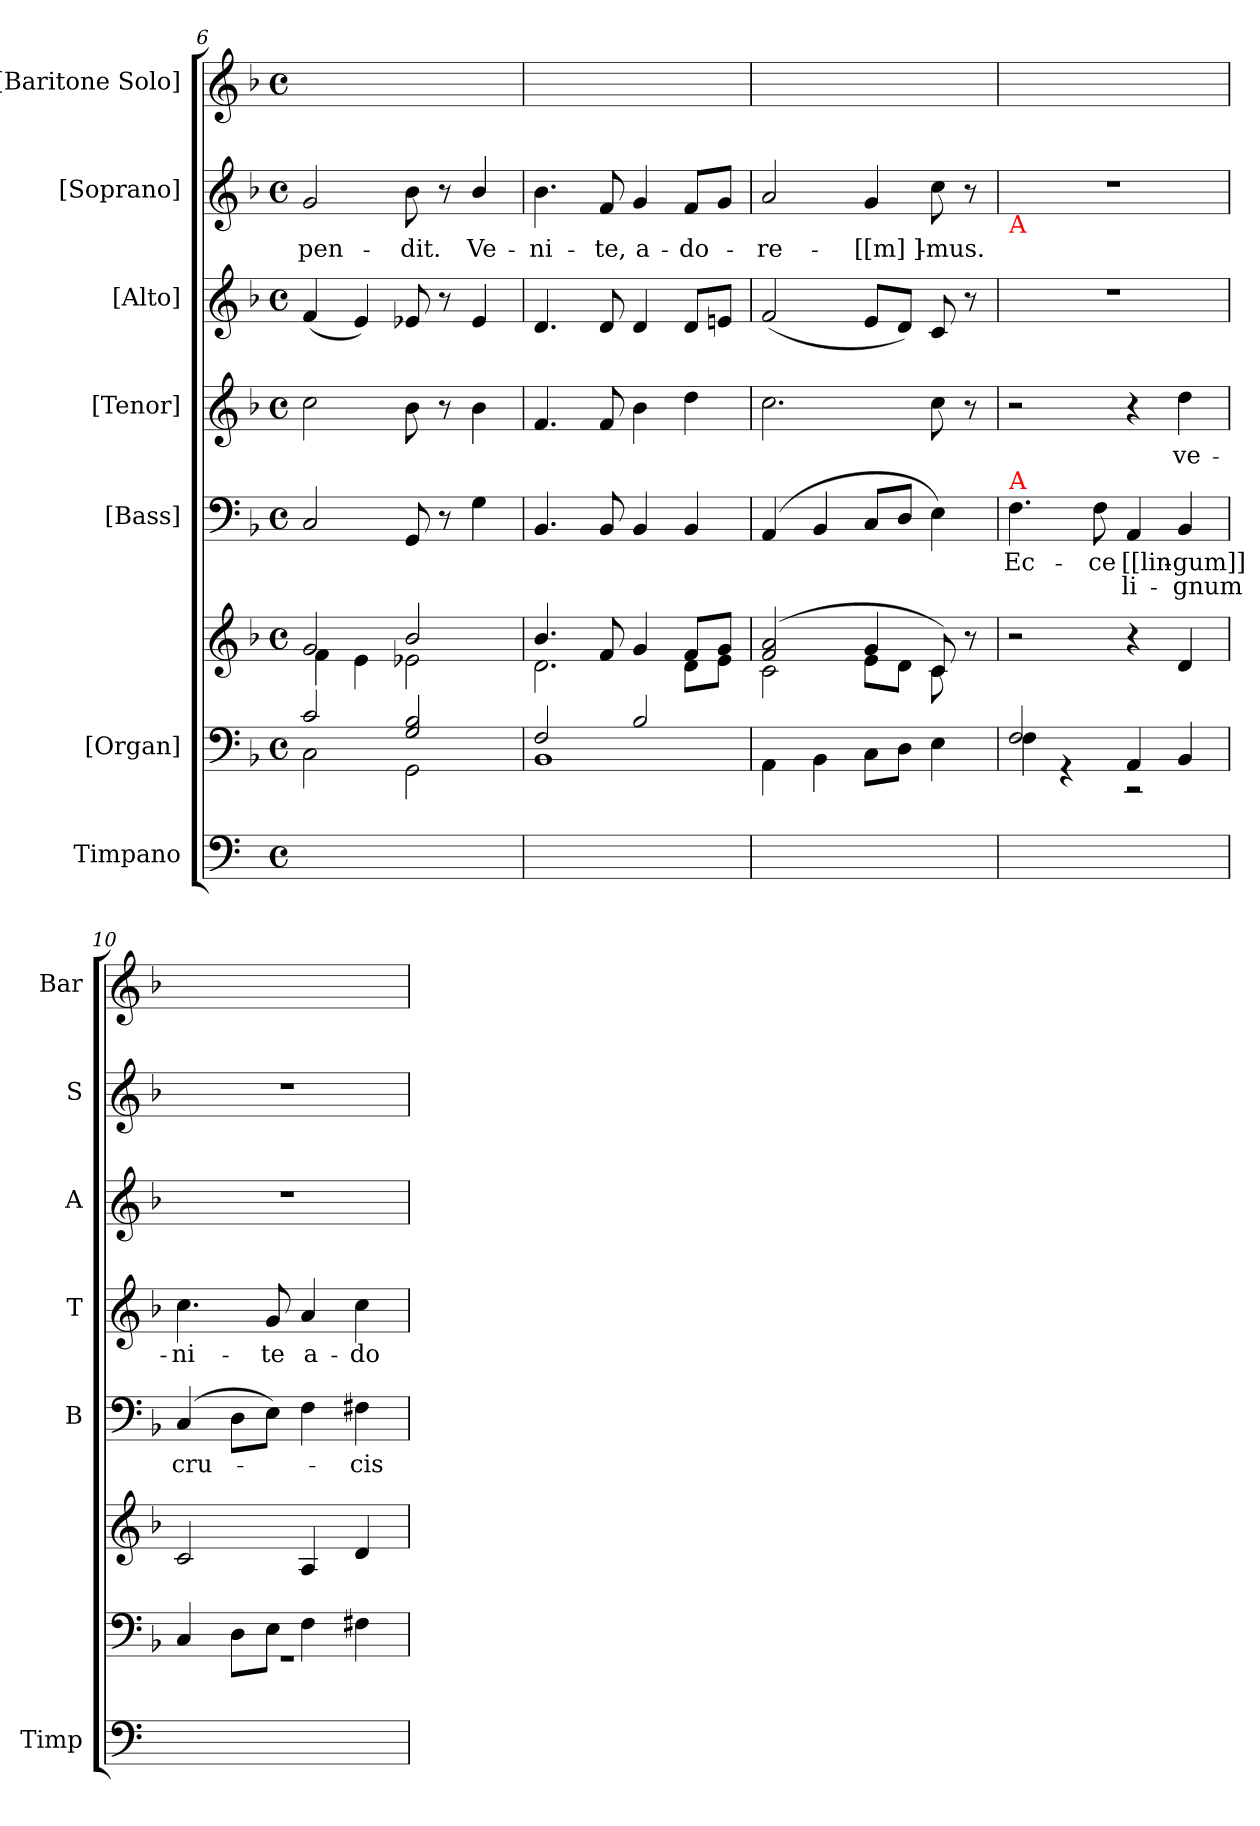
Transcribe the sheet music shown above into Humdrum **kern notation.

**kern	**kern	**kern	**kern	**text	**text	**kern	**text	**kern	**kern	**text	**kern
*part7	*part6	*part6	*part5	*part5	*part5	*part4	*part4	*part3	*part2	*part2	*part1
*staff8	*staff7	*staff6	*staff5	*staff5	*staff5	*staff4	*staff4	*staff3	*staff2	*staff2	*staff1
*I"Timpano	*I"[Organ]	*	*I"[Bass]	*	*	*I"[Tenor]	*	*I"[Alto]	*I"[Soprano]	*	*I"[Baritone Solo]
*I'Timp	*	*	*I'B	*	*	*I'T	*	*I'A	*I'S	*	*I'Bar
*clefF4	*clefF4	*clefG2	*clefF4	*	*	*clefG2	*	*clefG2	*clefG2	*	*clefG2
*	*	*	*	*	*	*ITrd7c12	*	*	*	*	*ITrd7c12
*	*k[b-]	*k[b-]	*k[b-]	*	*	*k[b-]	*	*k[b-]	*k[b-]	*	*k[b-]
*M4/4	*M4/4	*M4/4	*M4/4	*	*	*M4/4	*	*M4/4	*M4/4	*	*M4/4
*met(c)	*met(c)	*met(c)	*met(c)	*	*	*met(c)	*	*met(c)	*met(c)	*	*met(c)
=6	=6	=6	=6	=6	=6	=6	=6	=6	=6	=6	=6
*	*^	*^	*	*	*	*	*	*	*	*	*
1ryy	2c/	2C\	2g/	4f\	2C/	.	.	2c\	.	(4f/	2g/	-pen-	1ryy
.	.	.	.	4e\	.	.	.	.	.	4e/)	.	.	.
.	2G/ 2B-/	2GG\	2b-/	2e-X\	8GG/	.	.	8B-\	.	8e-X/	8b-\	-dit.	.
.	.	.	.	.	8r	.	.	8r	.	8r	8r	.	.
.	.	.	.	.	4G\	.	.	4B-\	.	4e-/	4b-/	Ve-	.
=7	=7	=7	=7	=7	=7	=7	=7	=7	=7	=7	=7	=7	=7
1ryy	2F/	1BB-	4.b-/	2.d\	4.BB-/	.	.	4.F/	.	4.d/	4.b-\	-ni-	1ryy
.	.	.	8f/	.	8BB-/	.	.	8F/	.	8d/	8f/	-te,	.
.	2B-/	.	4g/	.	4BB-/	.	.	4B-\	.	4d/	4g/	a-	.
.	.	.	8f/L	8d\L	4BB-/	.	.	4d\	.	8d/L	8f/L	-do-	.
.	.	.	8g/J	8e\J	.	.	.	.	.	8en/J	8g/J	.	.
*	*v	*v	*	*	*	*	*	*	*	*	*	*	*
=8	=8	=8	=8	=8	=8	=8	=8	=8	=8	=8	=8	=8
1ryy	4AA\	(2f/ 2a/	2c\	(4AA/	.	.	2.c\	.	(2f/	2a/	-re-	1ryy
.	4BB-\	.	.	4BB-/	.	.	.	.	.	.	.	.
.	8C\L	4g/	8e\L	8C/L	.	.	.	.	8e/L	4g/	-[[m]]-	.
.	8D\J	.	8d\J	8D/J	.	.	.	.	8d/J)	.	.	.
.	4E\	8c/)	8c\	4E\)	.	.	8c\	.	8c/	8cc\	-mus.	.
.	.	8r	8ryy	.	.	.	8r	.	8r	8r	.	.
=9	=9	=9	=9	=9	=9	=9	=9	=9	=9	=9	=9	=9
*	*^	*	*	*	*	*	*	*	*	*	*	*
!	!	!	!	!	!	!	!	!	!	!	!LO:TX:b:color=red:t=A	!	!
!	!	!	!	!	!LO:TX:a:color=red:t=A	!	!	!	!	!	!	!	!
*	*	*	*v	*v	*	*	*	*	*	*	*	*	*
1ryy	2F/	4F\	2r	4.F\	Ec-	.	2r	.	1r	1r	.	1ryy
.	.	4r	.	.	.	.	.	.	.	.	.	.
.	.	.	.	8F\	-ce	.	.	.	.	.	.	.
.	4AA/	2r	4r	4AA/	[[lin-	li-	4r	.	.	.	.	.
.	4BB-/	.	4d/	4BB-/	-gum]]	-gnum	4d\	ve-	.	.	.	.
=10	=10	=10	=10	=10	=10	=10	=10	=10	=10	=10	=10	=10
1ryy	4C/	1r	2c/	(4C/	cru-	.	4.c\	-ni-	1r	1r	.	1ryy
.	8D\L	.	.	8D\L	.	.	.	.	.	.	.	.
.	8E\J	.	.	8E\J)	.	.	8G/	-te	.	.	.	.
.	4F\	.	4A/	4F\	.	.	4A/	a-	.	.	.	.
.	4F#X\	.	4d/	4F#X\	-cis	.	4c\	-do-	.	.	.	.
*	*v	*v	*	*	*	*	*	*	*	*	*	*
=	=	=	=	=	=	=	=	=	=	=	=
*-	*-	*-	*-	*-	*-	*-	*-	*-	*-	*-	*-
